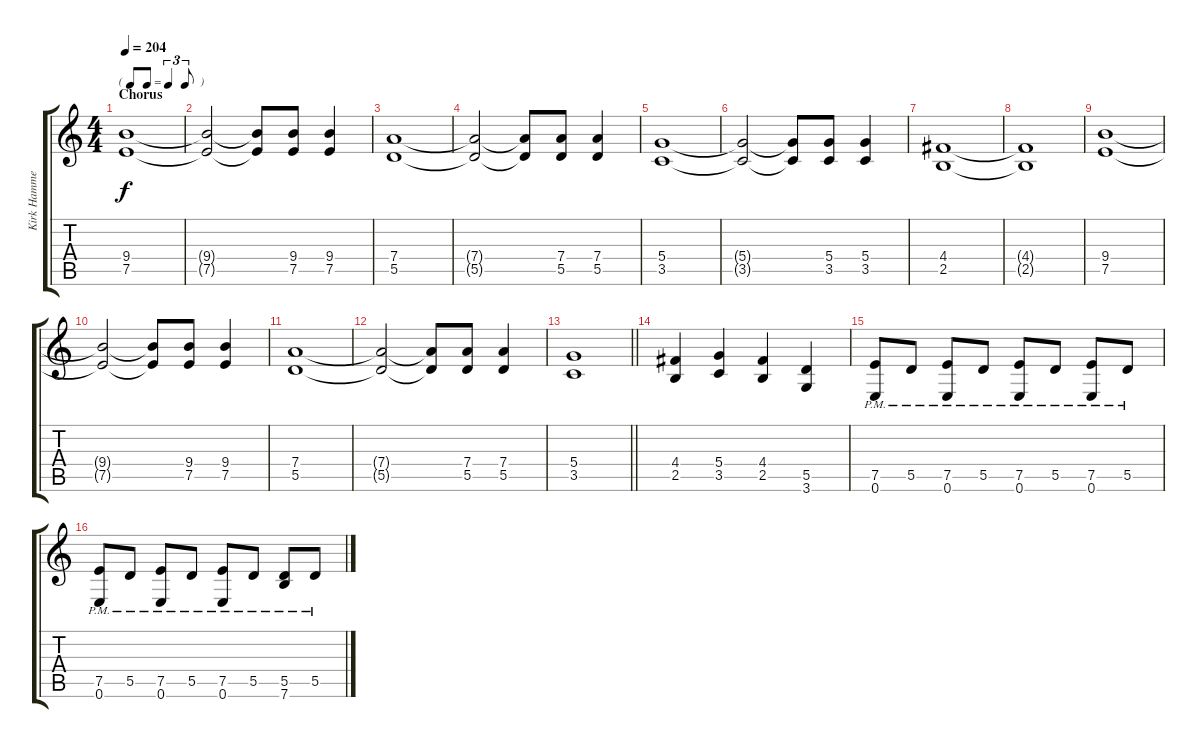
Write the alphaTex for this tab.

\track ("Kirk Hammett" "Kirk Hamme") {instrument distortionguitar}
\staff {score tabs}
\tuning (E4 B3 G3 D3 A2 E2) {hide}
\ts (4 4)
\tf triplet8th
\section ("" "Chorus")
\tempo 204
\clef g2
\ks c
(9.4 7.5).1{dy f} |
(9.4{t} 7.5{t}).2 (9.4{t} 7.5{t}).8 (9.4 7.5).8 (9.4 7.5).4 |
(7.4 5.5).1 |
(7.4{t} 5.5{t}).2 (7.4{t} 5.5{t}).8 (7.4 5.5).8 (7.4 5.5).4 |
(5.4 3.5).1 |
(5.4{t} 3.5{t}).2 (5.4{t} 3.5{t}).8 (5.4 3.5).8 (5.4 3.5).4 |
(4.4 2.5).1 |
(4.4{t} 2.5{t}).1 |
(9.4 7.5).1 |
(9.4{t} 7.5{t}).2 (9.4{t} 7.5{t}).8 (9.4 7.5).8 (9.4 7.5).4 |
(7.4 5.5).1 |
(7.4{t} 5.5{t}).2 (7.4{t} 5.5{t}).8 (7.4 5.5).8 (7.4 5.5).4 |
\barLineRight lightlight
(5.4 3.5).1 |
(4.4 2.5).4 (5.4 3.5).4 (4.4 2.5).4 (5.5 3.6).4 |
(7.5{pm} 0.6{pm}).8 5.5{pm}.8 (7.5{pm} 0.6{pm}).8 5.5{pm}.8 (7.5{pm} 0.6{pm}).8 5.5{pm}.8 (7.5{pm} 0.6{pm}).8 5.5{pm}.8 |
(7.5{pm} 0.6{pm}).8 5.5{pm}.8 (7.5{pm} 0.6{pm}).8 5.5{pm}.8 (7.5{pm} 0.6{pm}).8 5.5{pm}.8 (5.5{pm} 7.6{pm}).8 5.5{pm}.8
